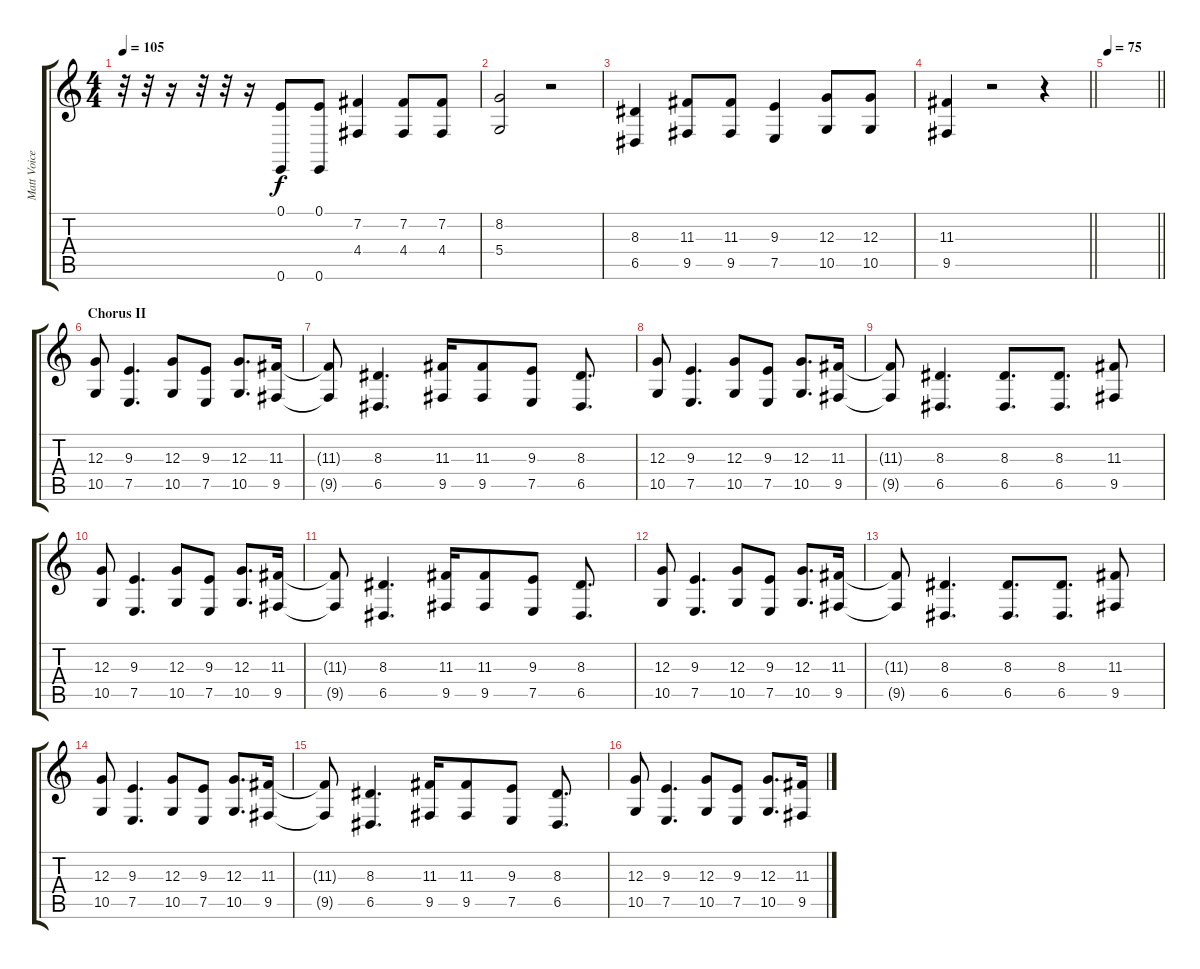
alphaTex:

\track ("Matt Voices" "Matt Voice") {instrument synthstrings2}
\staff {score tabs}
\tuning (E4 B3 G3 D3 A2 E2) {hide}
\ts (4 4)
\tempo 105
\clef g2
\ks c
r.32{dy f} r.32 r.16 r.32 r.32 r.16 (0.1 0.6).8 (0.1 0.6).8 (7.2 4.4).4 (7.2 4.4).8 (7.2 4.4).8 |
(8.2 5.4).2 r.2 |
(8.3 6.5).4 (11.3 9.5).8 (11.3 9.5).8 (9.3 7.5).4 (12.3 10.5).8 (12.3 10.5).8 |
\barLineRight lightlight
(11.3 9.5).4 r.2 r.4 |
\tempo 75
\barLineRight lightlight
|
\section ("" "Chorus II")
(12.3 10.5).8 (9.3 7.5).4{d} (12.3 10.5).8 (9.3 7.5).8 (12.3 10.5).8{d} (11.3 9.5).16 |
(11.3{t} 9.5{t}).8 (8.3 6.5).4{d} (11.3 9.5).16 (11.3 9.5).8 (9.3 7.5).8 (8.3 6.5).8{d} |
(12.3 10.5).8 (9.3 7.5).4{d} (12.3 10.5).8 (9.3 7.5).8 (12.3 10.5).8{d} (11.3 9.5).16 |
(11.3{t} 9.5{t}).8 (8.3 6.5).4{d} (8.3 6.5).8{d} (8.3 6.5).8{d} (11.3 9.5).8 |
(12.3 10.5).8 (9.3 7.5).4{d} (12.3 10.5).8 (9.3 7.5).8 (12.3 10.5).8{d} (11.3 9.5).16 |
(11.3{t} 9.5{t}).8 (8.3 6.5).4{d} (11.3 9.5).16 (11.3 9.5).8 (9.3 7.5).8 (8.3 6.5).8{d} |
(12.3 10.5).8 (9.3 7.5).4{d} (12.3 10.5).8 (9.3 7.5).8 (12.3 10.5).8{d} (11.3 9.5).16 |
(11.3{t} 9.5{t}).8 (8.3 6.5).4{d} (8.3 6.5).8{d} (8.3 6.5).8{d} (11.3 9.5).8 |
(12.3 10.5).8 (9.3 7.5).4{d} (12.3 10.5).8 (9.3 7.5).8 (12.3 10.5).8{d} (11.3 9.5).16 |
(11.3{t} 9.5{t}).8 (8.3 6.5).4{d} (11.3 9.5).16 (11.3 9.5).8 (9.3 7.5).8 (8.3 6.5).8{d} |
(12.3 10.5).8 (9.3 7.5).4{d} (12.3 10.5).8 (9.3 7.5).8 (12.3 10.5).8{d} (11.3 9.5).16
